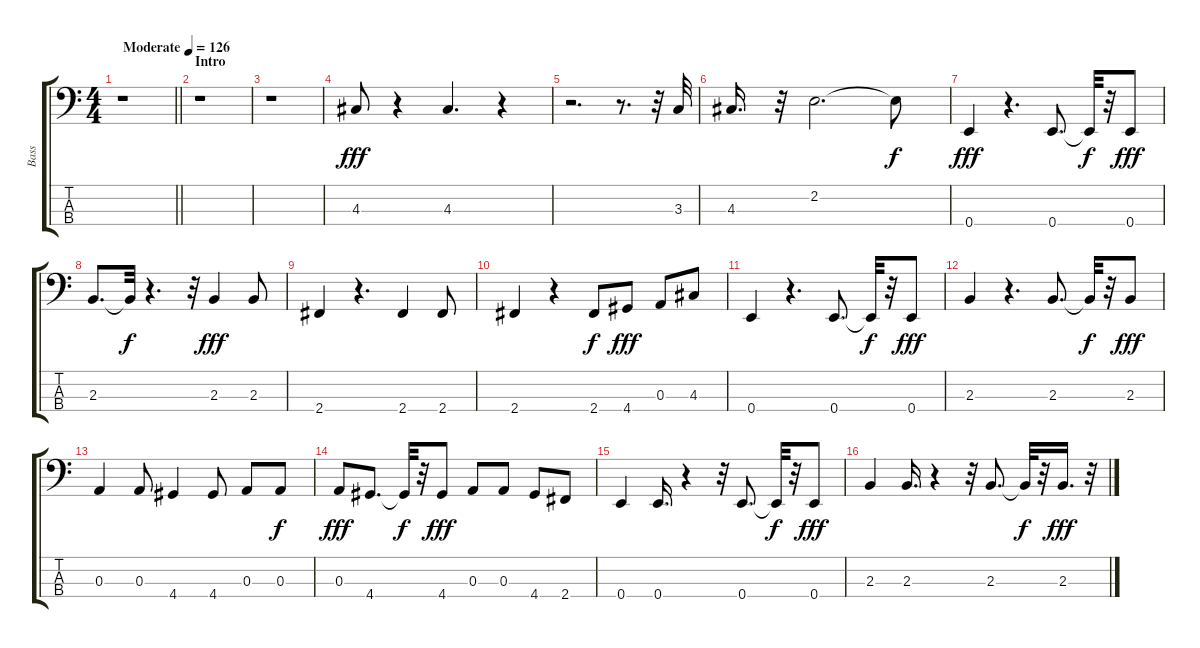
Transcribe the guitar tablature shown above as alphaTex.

\track ("Bass" "Bass") {instrument electricbasspick}
\staff {score tabs}
\tuning (G2 D2 A1 E1) {hide}
\ts (4 4)
\tempo (126 "Moderate")
\clef f4
\barLineRight lightlight
\ks c
r.1{dy fff instrument electricbasspick} |
\section ("" "Intro")
r.1 |
r.1 |
4.3.8{volume 13} r.4 4.3.4{d} r.4 |
r.2{d} r.8{d} r.32 3.3.32 |
4.3.16{d} r.32 2.2.2{d} 2.2{t}.8{dy f} |
0.4.4{dy fff} r.4{d} 0.4.8{d} 0.4{t}.32{dy f} r.32 0.4.8{dy fff} |
2.3.8{d} 2.3{t}.32{dy f} r.4{d} r.32 2.3.4{dy fff} 2.3.8 |
2.4.4 r.4{d} 2.4.4 2.4.8 |
2.4.4 r.4 2.4.8{dy f} 4.4.8{dy fff} 0.3.8 4.3.8 |
0.4.4 r.4{d} 0.4.8{d} 0.4{t}.32{dy f} r.32 0.4.8{dy fff} |
2.3.4 r.4{d} 2.3.8{d} 2.3{t}.32{dy f} r.32 2.3.8{dy fff} |
0.3.4 0.3.8 4.4.4 4.4.8 0.3.8 0.3.8{dy f} |
0.3.8{dy fff} 4.4.8{d} 4.4{t}.32{dy f} r.32 4.4.8{dy fff} 0.3.8 0.3.8 4.4.8 2.4.8 |
0.4.4 0.4.16{d} r.4 r.32 0.4.8{d} 0.4{t}.32{dy f} r.32 0.4.8{dy fff} |
2.3.4 2.3.16{d} r.4 r.32 2.3.8{d} 2.3{t}.32{dy f} r.32 2.3.16{d dy fff} r.32
